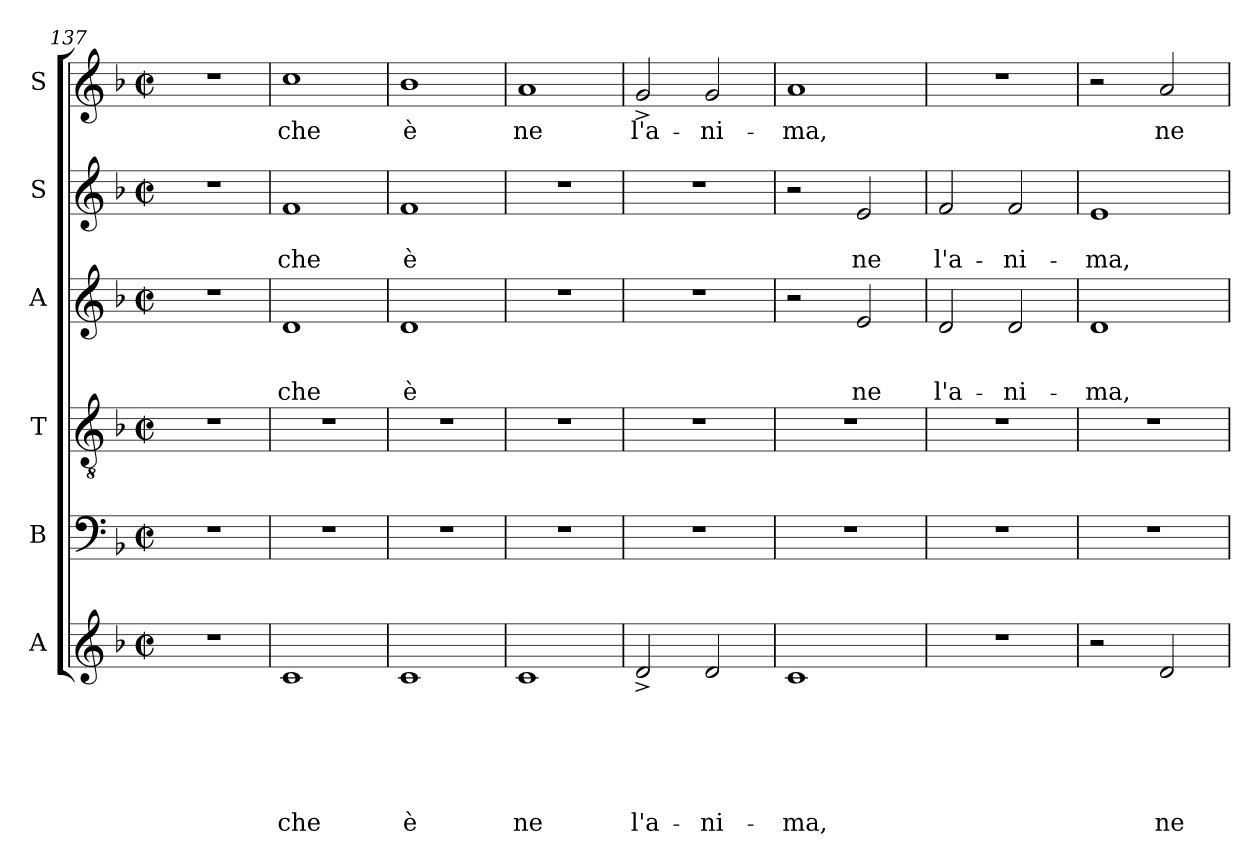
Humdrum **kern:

**kern	**text	**text	**text	**text	**text	**text	**kern	**kern	**kern	**text	**text	**text	**kern	**text	**text	**kern	**text
*part6	*part6	*part6	*part6	*part6	*part6	*part6	*part5	*part4	*part3	*part3	*part3	*part3	*part2	*part2	*part2	*part1	*part1
*staff6	*staff6	*staff6	*staff6	*staff6	*staff6	*staff6	*staff5	*staff4	*staff3	*staff3	*staff3	*staff3	*staff2	*staff2	*staff2	*staff1	*staff1
*I"A	*	*	*	*	*	*	*I"B	*I"T	*I"A	*	*	*	*I"S	*	*	*I"S	*
*	*	*	*	*	*	*	*	*	*I'A	*	*	*	*	*	*	*I'S	*
*clefG2	*	*	*	*	*	*	*clefF4	*clefGv2	*clefG2	*	*	*	*clefG2	*	*	*clefG2	*
*k[b-]	*	*	*	*	*	*	*k[b-]	*k[b-]	*k[b-]	*	*	*	*k[b-]	*	*	*k[b-]	*
*F:	*	*	*	*	*	*	*F:	*F:	*F:	*	*	*	*F:	*	*	*F:	*
*M2/2	*	*	*	*	*	*	*M2/2	*M2/2	*M2/2	*	*	*	*M2/2	*	*	*M2/2	*
*met(c|)	*	*	*	*	*	*	*met(c|)	*met(c|)	*met(c|)	*	*	*	*met(c|)	*	*	*met(c|)	*
=137	=137	=137	=137	=137	=137	=137	=137	=137	=137	=137	=137	=137	=137	=137	=137	=137	=137
1r	.	.	.	.	.	.	1r	1r	1r	.	.	.	1r	.	.	1r	.
=138	=138	=138	=138	=138	=138	=138	=138	=138	=138	=138	=138	=138	=138	=138	=138	=138	=138
!	!	!	!	!	!	!LO:LY:b	!	!	!	!	!	!LO:LY:b	!	!	!LO:LY:b	!	!LO:LY:b
1c	.	.	.	.	.	che	1r	1r	1d	.	.	che	1f	.	che	1cc	che
=139	=139	=139	=139	=139	=139	=139	=139	=139	=139	=139	=139	=139	=139	=139	=139	=139	=139
!	!	!	!	!	!	!LO:LY:b	!	!	!	!	!	!LO:LY:b	!	!	!LO:LY:b	!	!LO:LY:b
1c	.	.	.	.	.	è	1r	1r	1d	.	.	è	1f	.	è	1b-	è
=140	=140	=140	=140	=140	=140	=140	=140	=140	=140	=140	=140	=140	=140	=140	=140	=140	=140
!	!	!	!	!	!	!LO:LY:b	!	!	!	!	!	!	!	!	!	!	!LO:LY:b
1c	.	.	.	.	.	ne	1r	1r	1r	.	.	.	1r	.	.	1a	ne
=141	=141	=141	=141	=141	=141	=141	=141	=141	=141	=141	=141	=141	=141	=141	=141	=141	=141
!	!	!	!	!	!	!LO:LY:b	!	!	!	!	!	!	!	!	!	!	!LO:LY:b
2d^</	.	.	.	.	.	l'a-	1r	1r	1r	.	.	.	1r	.	.	2g^</	l'a-
!	!	!	!	!	!	!LO:LY:b	!	!	!	!	!	!	!	!	!	!	!LO:LY:b
2d/	.	.	.	.	.	-ni-	.	.	.	.	.	.	.	.	.	2g/	-ni-
=142	=142	=142	=142	=142	=142	=142	=142	=142	=142	=142	=142	=142	=142	=142	=142	=142	=142
!	!	!	!	!	!	!LO:LY:b	!	!	!	!	!	!	!	!	!	!	!LO:LY:b
1c	.	.	.	.	.	-ma,	1r	1r	2r	.	.	.	2r	.	.	1a	-ma,
!	!	!	!	!	!	!	!	!	!	!	!	!LO:LY:b	!	!	!LO:LY:b	!	!
.	.	.	.	.	.	.	.	.	2e/	.	.	ne	2e/	.	ne	.	.
=143	=143	=143	=143	=143	=143	=143	=143	=143	=143	=143	=143	=143	=143	=143	=143	=143	=143
!	!	!	!	!	!	!	!	!	!	!	!	!LO:LY:b	!	!	!LO:LY:b	!	!
1r	.	.	.	.	.	.	1r	1r	2d/	.	.	l'a-	2f/	.	l'a-	1r	.
!	!	!	!	!	!	!	!	!	!	!	!	!LO:LY:b	!	!	!LO:LY:b	!	!
.	.	.	.	.	.	.	.	.	2d/	.	.	-ni-	2f/	.	-ni-	.	.
=144	=144	=144	=144	=144	=144	=144	=144	=144	=144	=144	=144	=144	=144	=144	=144	=144	=144
!	!	!	!	!	!	!	!	!	!	!	!	!LO:LY:b	!	!	!LO:LY:b	!	!
2r	.	.	.	.	.	.	1r	1r	1d	.	.	-ma,	1e	.	-ma,	2r	.
!	!	!	!	!	!	!LO:LY:b	!	!	!	!	!	!	!	!	!	!	!LO:LY:b
2d/	.	.	.	.	.	ne	.	.	.	.	.	.	.	.	.	2a/	ne
=	=	=	=	=	=	=	=	=	=	=	=	=	=	=	=	=	=
*-	*-	*-	*-	*-	*-	*-	*-	*-	*-	*-	*-	*-	*-	*-	*-	*-	*-
